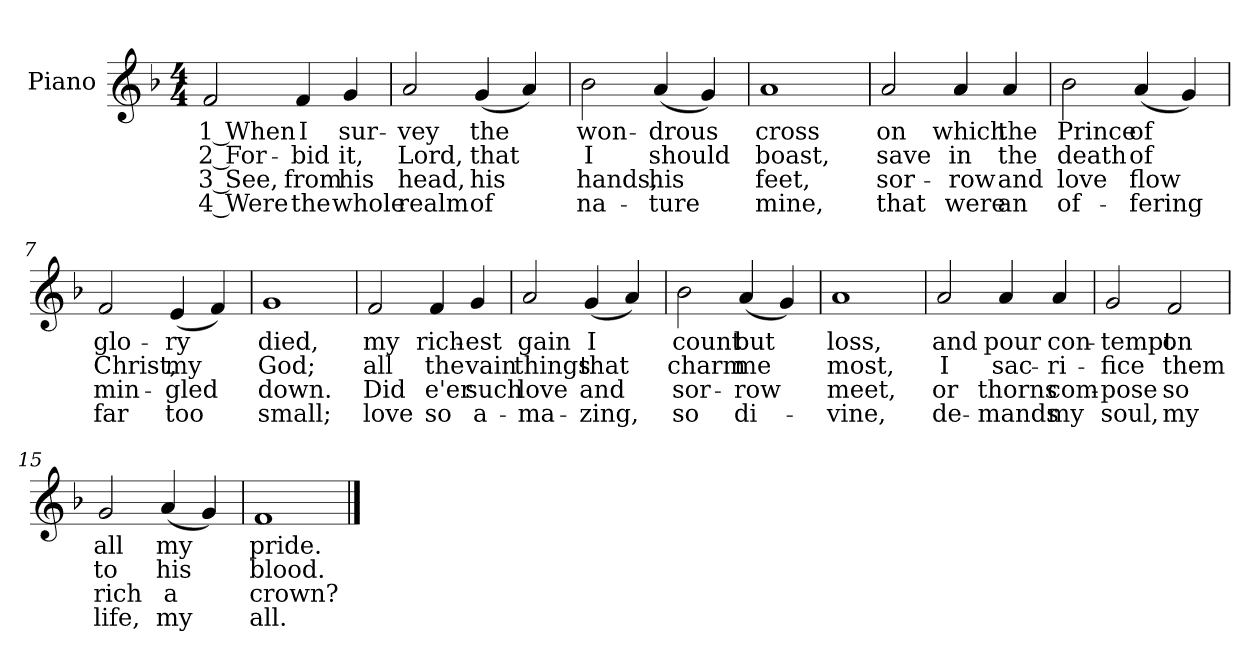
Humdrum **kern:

**kern	**text	**text	**text	**text
*part1	*part1	*part1	*part1	*part1
*staff1	*staff1	*staff1	*staff1	*staff1
*I"Piano	*	*	*	*
*I'Pno.	*	*	*	*
!!LO:PB:g=z
*clefG2	*	*	*	*
*k[b-]	*	*	*	*
*F:	*	*	*	*
*M4/4	*	*	*	*
=1	=1	=1	=1	=1
!	!LO:LY:b:color=#000000	!LO:LY:b:color=#000000	!LO:LY:b:color=#000000	!LO:LY:b:color=#000000
2fi/	1 When	2 For-	3 See,	4 Were
!	!LO:LY:b:color=#000000	!LO:LY:b:color=#000000	!LO:LY:b:color=#000000	!LO:LY:b:color=#000000
4fi/	I	-bid	from	the
!	!LO:LY:b:color=#000000	!LO:LY:b:color=#000000	!LO:LY:b:color=#000000	!LO:LY:b:color=#000000
4gi/	sur-	it,	his	whole
=2	=2	=2	=2	=2
!	!LO:LY:b:color=#000000	!LO:LY:b:color=#000000	!LO:LY:b:color=#000000	!LO:LY:b:color=#000000
2ai/	-vey	Lord,	head,	realm
!	!LO:LY:b:color=#000000	!LO:LY:b:color=#000000	!LO:LY:b:color=#000000	!LO:LY:b:color=#000000
(4gi/	the	that	his	of
4ai/)	.	.	.	.
=3	=3	=3	=3	=3
!	!LO:LY:b:color=#000000	!LO:LY:b:color=#000000	!LO:LY:b:color=#000000	!LO:LY:b:color=#000000
2b-i\	won-	I	hands,	na-
!	!LO:LY:b:color=#000000	!LO:LY:b:color=#000000	!LO:LY:b:color=#000000	!LO:LY:b:color=#000000
(4ai/	-drous	should	-his	ture
4gi/)	.	.	.	.
=4	=4	=4	=4	=4
!	!LO:LY:b:color=#000000	!LO:LY:b:color=#000000	!LO:LY:b:color=#000000	!LO:LY:b:color=#000000
1ai	cross	boast,	feet,	mine,
!!LO:LB:g=z
=5	=5	=5	=5	=5
!	!LO:LY:b:color=#000000	!LO:LY:b:color=#000000	!LO:LY:b:color=#000000	!LO:LY:b:color=#000000
2ai/	on	save	sor-	-that
!	!LO:LY:b:color=#000000	!LO:LY:b:color=#000000	!LO:LY:b:color=#000000	!LO:LY:b:color=#000000
4ai/	which	in	row	were
!	!LO:LY:b:color=#000000	!LO:LY:b:color=#000000	!LO:LY:b:color=#000000	!LO:LY:b:color=#000000
4ai/	the	the	and	an
=6	=6	=6	=6	=6
!	!LO:LY:b:color=#000000	!LO:LY:b:color=#000000	!LO:LY:b:color=#000000	!LO:LY:b:color=#000000
2b-i\	Prince	death	love	of-
!	!LO:LY:b:color=#000000	!LO:LY:b:color=#000000	!LO:LY:b:color=#000000	!LO:LY:b:color=#000000
(4ai/	of	of	-flow	fering
4gi/)	.	.	.	.
=7	=7	=7	=7	=7
!	!LO:LY:b:color=#000000	!LO:LY:b:color=#000000	!LO:LY:b:color=#000000	!LO:LY:b:color=#000000
2fi/	glo-	Christ,	min-	-far
!	!LO:LY:b:color=#000000	!LO:LY:b:color=#000000	!LO:LY:b:color=#000000	!LO:LY:b:color=#000000
(4ei/	-ry	my	gled	too
4fi/)	.	.	.	.
=8	=8	=8	=8	=8
!	!LO:LY:b:color=#000000	!LO:LY:b:color=#000000	!LO:LY:b:color=#000000	!LO:LY:b:color=#000000
1gi	died,	God;	down.	small;
=9	=9	=9	=9	=9
!	!LO:LY:b:color=#000000	!LO:LY:b:color=#000000	!LO:LY:b:color=#000000	!LO:LY:b:color=#000000
2fi/	my	all	Did	love
!	!LO:LY:b:color=#000000	!LO:LY:b:color=#000000	!LO:LY:b:color=#000000	!LO:LY:b:color=#000000
4fi/	rich-	the	e'er	so
!	!LO:LY:b:color=#000000	!LO:LY:b:color=#000000	!LO:LY:b:color=#000000	!LO:LY:b:color=#000000
4gi/	-est	vain	such	a-
!!LO:LB:g=z
=10	=10	=10	=10	=10
!	!LO:LY:b:color=#000000	!LO:LY:b:color=#000000	!LO:LY:b:color=#000000	!LO:LY:b:color=#000000
2ai/	gain	things	-love	ma-
!	!LO:LY:b:color=#000000	!LO:LY:b:color=#000000	!LO:LY:b:color=#000000	!LO:LY:b:color=#000000
(4gi/	I	that	-and	zing,
4ai/)	.	.	.	.
=11	=11	=11	=11	=11
!	!LO:LY:b:color=#000000	!LO:LY:b:color=#000000	!LO:LY:b:color=#000000	!LO:LY:b:color=#000000
2b-i\	count	charm	sor-	-so
!	!LO:LY:b:color=#000000	!LO:LY:b:color=#000000	!LO:LY:b:color=#000000	!LO:LY:b:color=#000000
(4ai/	but	me	row	di-
4gi/)	.	.	.	.
=12	=12	=12	=12	=12
!	!LO:LY:b:color=#000000	!LO:LY:b:color=#000000	!LO:LY:b:color=#000000	!LO:LY:b:color=#000000
1ai	loss,	most,	-meet,	vine,
=13	=13	=13	=13	=13
!	!LO:LY:b:color=#000000	!LO:LY:b:color=#000000	!LO:LY:b:color=#000000	!LO:LY:b:color=#000000
2ai/	and	I	or	de-
!	!LO:LY:b:color=#000000	!LO:LY:b:color=#000000	!LO:LY:b:color=#000000	!LO:LY:b:color=#000000
4ai/	pour	sac-	-thorns	mands
!	!LO:LY:b:color=#000000	!LO:LY:b:color=#000000	!LO:LY:b:color=#000000	!LO:LY:b:color=#000000
4ai/	con-	-ri-	com-	-my
!!LO:LB:g=z
=14	=14	=14	=14	=14
!	!LO:LY:b:color=#000000	!LO:LY:b:color=#000000	!LO:LY:b:color=#000000	!LO:LY:b:color=#000000
2gi/	-tempt	-fice	pose	soul,
!	!LO:LY:b:color=#000000	!LO:LY:b:color=#000000	!LO:LY:b:color=#000000	!LO:LY:b:color=#000000
2fi/	on	them	so	my
=15	=15	=15	=15	=15
!	!LO:LY:b:color=#000000	!LO:LY:b:color=#000000	!LO:LY:b:color=#000000	!LO:LY:b:color=#000000
2gi/	all	to	rich	life,
!	!LO:LY:b:color=#000000	!LO:LY:b:color=#000000	!LO:LY:b:color=#000000	!LO:LY:b:color=#000000
(4ai/	my	his	a	my
4gi/)	.	.	.	.
=16	=16	=16	=16	=16
!	!LO:LY:b:color=#000000	!LO:LY:b:color=#000000	!LO:LY:b:color=#000000	!LO:LY:b:color=#000000
1fi	pride.	blood.	crown?	all.
==	==	==	==	==
*-	*-	*-	*-	*-
